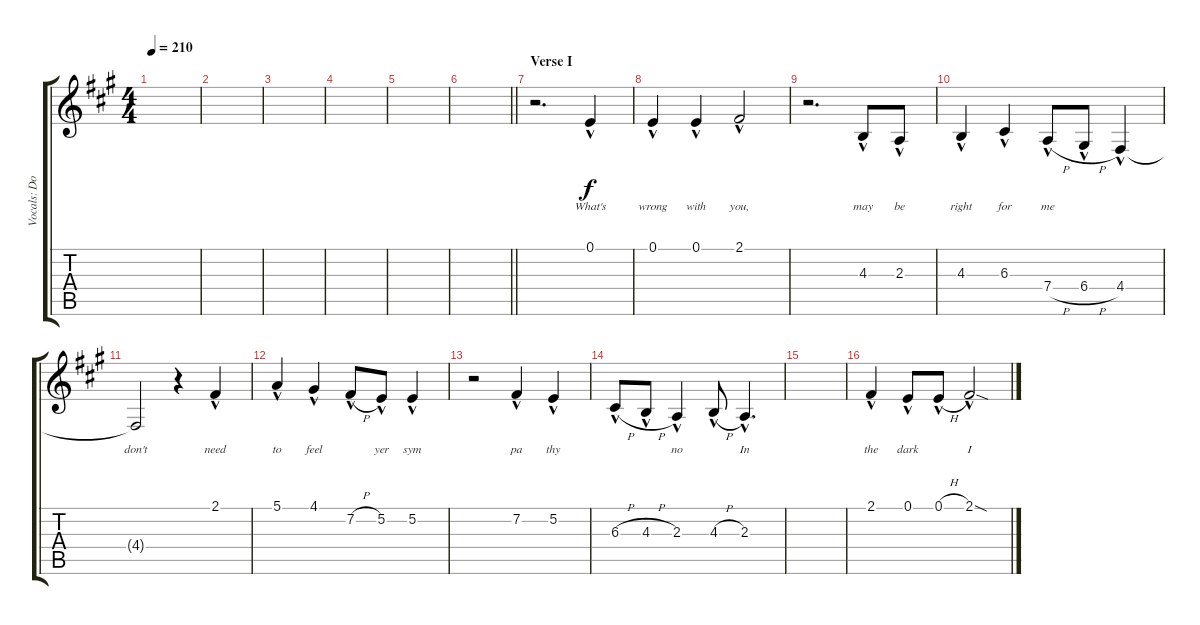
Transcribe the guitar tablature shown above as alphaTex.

\track ("Vocals: Don" "Vocals: Do") {instrument lead2sawtooth}
\staff {score tabs}
\tuning (E4 B3 G3 D3 A2 E2) {hide}
\ts (4 4)
\tempo 210
\clef g2
\ks a
|
|
|
|
|
\barLineRight lightlight
|
\section ("" "Verse I")
r.2{d} 0.1{hac}.4{lyrics (0 "What's") lyrics (1 "") lyrics (2 "") lyrics (3 "") lyrics (4 "")} |
0.1{hac}.4{lyrics (0 "wrong") lyrics (1 "") lyrics (2 "") lyrics (3 "") lyrics (4 "")} 0.1{hac}.4{lyrics (0 "with") lyrics (1 "") lyrics (2 "") lyrics (3 "") lyrics (4 "")} 2.1{hac}.2{lyrics (0 "you,") lyrics (1 "") lyrics (2 "") lyrics (3 "") lyrics (4 "")} |
r.2{d} 4.3{hac}.8{lyrics (0 "may") lyrics (1 "") lyrics (2 "") lyrics (3 "") lyrics (4 "")} 2.3{hac}.8{lyrics (0 "be") lyrics (1 "") lyrics (2 "") lyrics (3 "") lyrics (4 "")} |
4.3{hac}.4{lyrics (0 "right") lyrics (1 "") lyrics (2 "") lyrics (3 "") lyrics (4 "")} 6.3{hac}.4{lyrics (0 "for") lyrics (1 "") lyrics (2 "") lyrics (3 "") lyrics (4 "")} 7.4{h hac}.8{lyrics (0 "me") lyrics (1 "") lyrics (2 "") lyrics (3 "") lyrics (4 "")} 6.4{h hac}.8{lyrics (0 "") lyrics (1 "") lyrics (2 "") lyrics (3 "") lyrics (4 "")} 4.4{hac}.4{lyrics (0 "") lyrics (1 "") lyrics (2 "") lyrics (3 "") lyrics (4 "")} |
4.4{t}.2{lyrics (0 "don't") lyrics (1 "") lyrics (2 "") lyrics (3 "") lyrics (4 "")} r.4 2.1{hac}.4{lyrics (0 "need") lyrics (1 "") lyrics (2 "") lyrics (3 "") lyrics (4 "")} |
5.1{hac}.4{lyrics (0 "to") lyrics (1 "") lyrics (2 "") lyrics (3 "") lyrics (4 "")} 4.1{hac}.4{lyrics (0 "feel") lyrics (1 "") lyrics (2 "") lyrics (3 "") lyrics (4 "")} 7.2{h hac}.8{lyrics (0 "") lyrics (1 "") lyrics (2 "") lyrics (3 "") lyrics (4 "")} 5.2{hac}.8{lyrics (0 "yer") lyrics (1 "") lyrics (2 "") lyrics (3 "") lyrics (4 "")} 5.2{hac}.4{lyrics (0 "sym") lyrics (1 "") lyrics (2 "") lyrics (3 "") lyrics (4 "")} |
r.2 7.2{hac}.4{lyrics (0 "pa") lyrics (1 "") lyrics (2 "") lyrics (3 "") lyrics (4 "")} 5.2{hac}.4{lyrics (0 "thy") lyrics (1 "") lyrics (2 "") lyrics (3 "") lyrics (4 "")} |
6.3{h hac}.8{lyrics (0 "") lyrics (1 "") lyrics (2 "") lyrics (3 "") lyrics (4 "")} 4.3{h hac}.8{lyrics (0 "") lyrics (1 "") lyrics (2 "") lyrics (3 "") lyrics (4 "")} 2.3{hac}.4{lyrics (0 "no") lyrics (1 "") lyrics (2 "") lyrics (3 "") lyrics (4 "")} 4.3{h hac}.8{lyrics (0 "") lyrics (1 "") lyrics (2 "") lyrics (3 "") lyrics (4 "")} 2.3{hac}.4{d lyrics (0 "In") lyrics (1 "") lyrics (2 "") lyrics (3 "") lyrics (4 "")} |
|
2.1{hac}.4{lyrics (0 "the") lyrics (1 "") lyrics (2 "") lyrics (3 "") lyrics (4 "")} 0.1{hac}.8{lyrics (0 "dark") lyrics (1 "") lyrics (2 "") lyrics (3 "") lyrics (4 "")} 0.1{h hac}.8{lyrics (0 "") lyrics (1 "") lyrics (2 "") lyrics (3 "") lyrics (4 "")} 2.1{sod hac}.2{lyrics (0 "I") lyrics (1 "") lyrics (2 "") lyrics (3 "") lyrics (4 "")}
